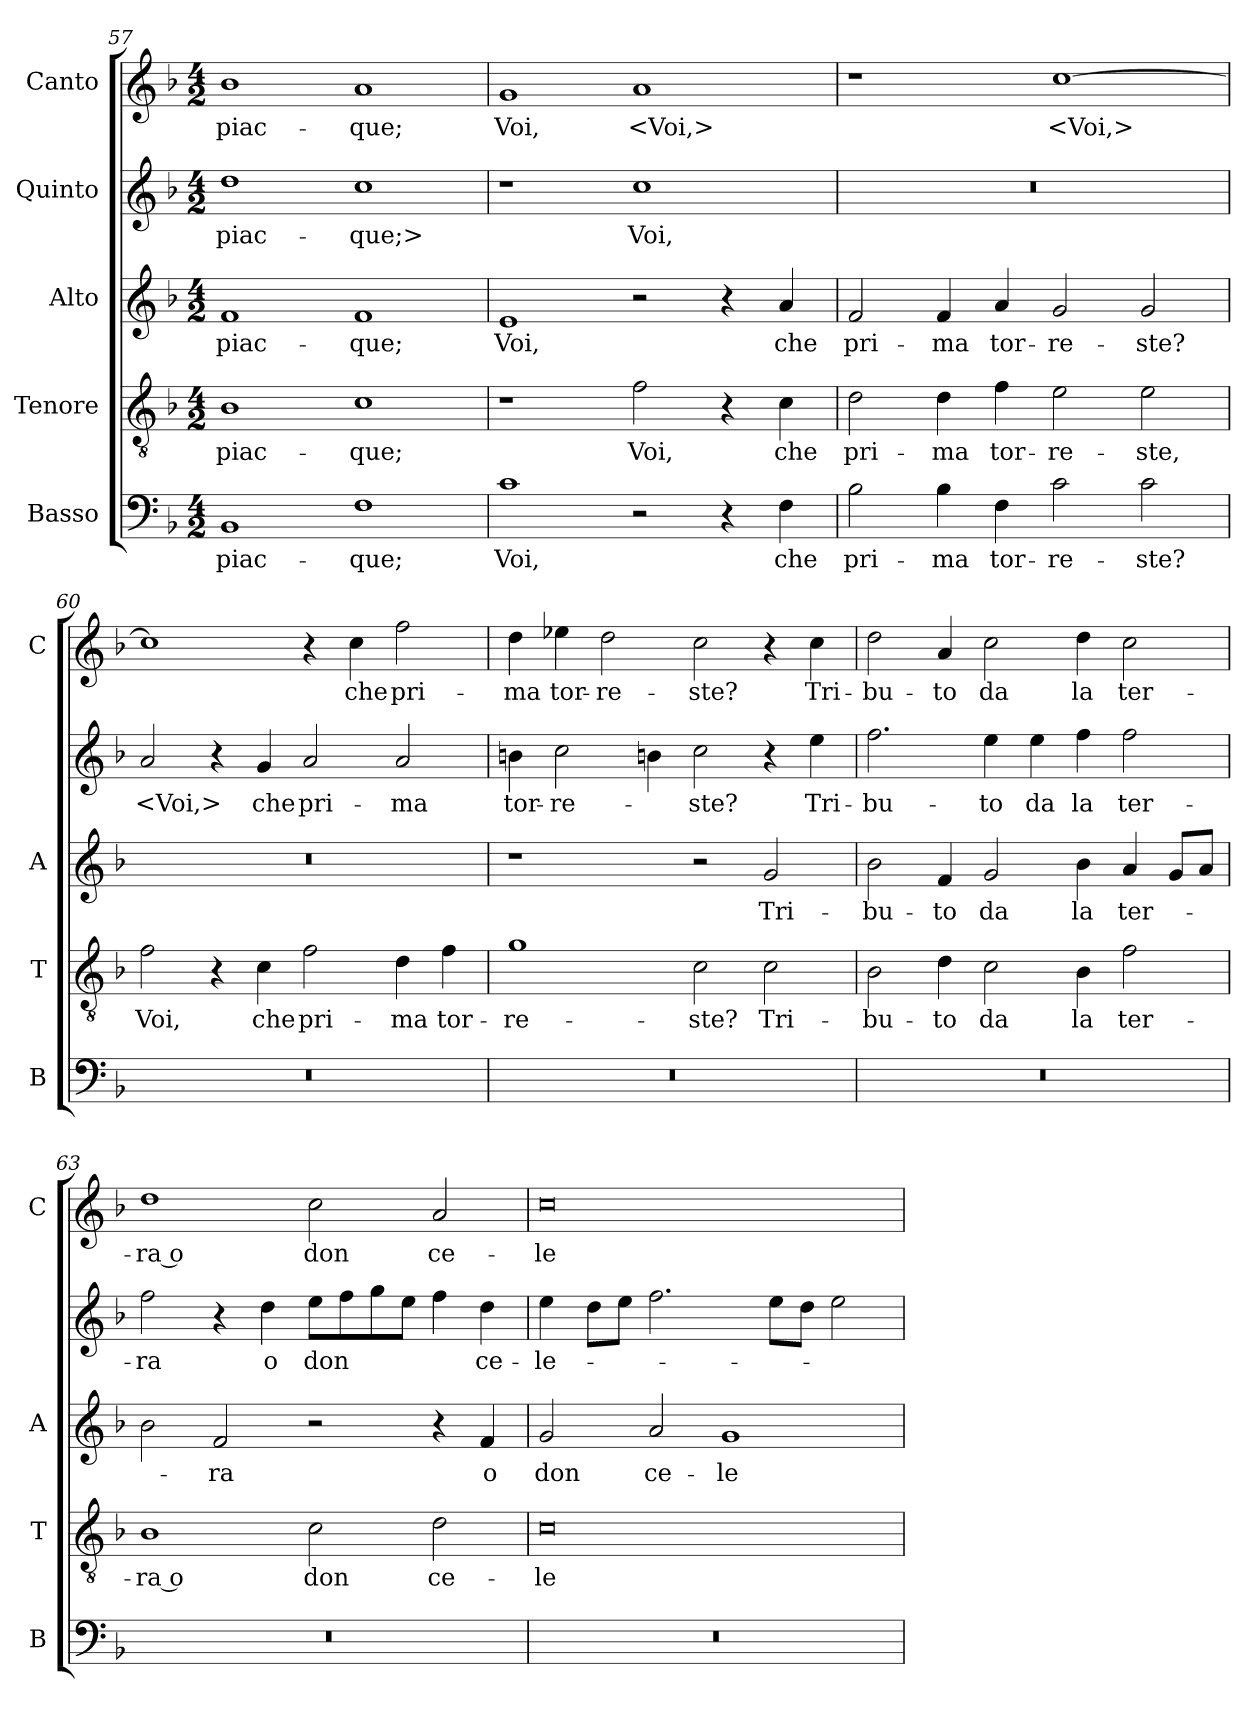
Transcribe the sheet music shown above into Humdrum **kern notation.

**kern	**text	**kern	**text	**kern	**text	**kern	**text	**kern	**text
*part5	*part5	*part4	*part4	*part3	*part3	*part2	*part2	*part1	*part1
*staff5	*staff5	*staff4	*staff4	*staff3	*staff3	*staff2	*staff2	*staff1	*staff1
*I"Basso	*	*I"Tenore	*	*I"Alto	*	*I"Quinto	*	*I"Canto	*
*I'B	*	*I'T	*	*I'A	*	*	*	*I'C	*
*clefF4	*	*clefGv2	*	*clefG2	*	*clefG2	*	*clefG2	*
*k[b-]	*	*k[b-]	*	*k[b-]	*	*k[b-]	*	*k[b-]	*
*F:	*	*F:	*	*F:	*	*F:	*	*F:	*
*M4/2	*	*M4/2	*	*M4/2	*	*M4/2	*	*M4/2	*
=57	=57	=57	=57	=57	=57	=57	=57	=57	=57
1BB-	piac-	1B-	piac-	1f	piac-	1dd	piac-	1b-	piac-
1F	-que;	1c	-que;	1f	-que;	1cc	-que;>	1a	-que;
=58	=58	=58	=58	=58	=58	=58	=58	=58	=58
1c	Voi,	1r	.	1e	Voi,	1r	.	1g	Voi,
2r	.	2f	Voi,	2r	.	1cc	Voi,	1a	<Voi,>
4r	.	4r	.	4r	.	.	.	.	.
4F	che	4c	che	4a	che	.	.	.	.
=59	=59	=59	=59	=59	=59	=59	=59	=59	=59
2B-	pri-	2d	pri-	2f	pri-	0r	.	1r	.
4B-	-ma	4d	-ma	4f	-ma	.	.	.	.
4F	tor-	4f	tor-	4a	tor-	.	.	.	.
2c	-re-	2e	-re-	2g	-re-	.	.	[1cc	<Voi,>
2c	-ste?	2e	-ste,	2g	-ste?	.	.	.	.
=60	=60	=60	=60	=60	=60	=60	=60	=60	=60
0r	.	2f	Voi,	0r	.	2a	<Voi,>	1cc]	.
.	.	4r	.	.	.	4r	.	.	.
.	.	4c	che	.	.	4g	che	.	.
.	.	2f	pri-	.	.	2a	pri-	4r	.
.	.	.	.	.	.	.	.	4cc	che
.	.	4d	-ma	.	.	2a	-ma	2ff	pri-
.	.	4f	tor-	.	.	.	.	.	.
=61	=61	=61	=61	=61	=61	=61	=61	=61	=61
0r	.	1g	-re-	1r	.	4bn	tor-	4dd	-ma
.	.	.	.	.	.	2cc	-re-	4ee-X	tor-
.	.	.	.	.	.	.	.	2dd	-re-
.	.	.	.	.	.	4bn	.	.	.
.	.	2c	-ste?	2r	.	2cc	-ste?	2cc	-ste?
.	.	2c	Tri-	2g	Tri-	4r	.	4r	.
.	.	.	.	.	.	4ee	Tri-	4cc	Tri-
=62	=62	=62	=62	=62	=62	=62	=62	=62	=62
0r	.	2B-	-bu-	2b-	-bu-	2.ff	-bu-	2dd	-bu-
.	.	4d	-to	4f	-to	.	.	4a	-to
.	.	2c	da	2g	da	4ee	-to	2cc	da
.	.	.	.	.	.	4ee	da	.	.
.	.	4B-	la	4b-	la	4ff	la	4dd	la
.	.	2f	ter-	4a	ter-	2ff	ter-	2cc	ter-
.	.	.	.	8gL	.	.	.	.	.
.	.	.	.	8aJ	.	.	.	.	.
=63	=63	=63	=63	=63	=63	=63	=63	=63	=63
0r	.	1B-	-ra o	2b-	.	2ff	-ra	1dd	-ra o
.	.	.	.	2f	-ra	4r	.	.	.
.	.	.	.	.	.	4dd	o	.	.
.	.	2c	don	2r	.	8eeL	don	2cc	don
.	.	.	.	.	.	8ff	.	.	.
.	.	.	.	.	.	8gg	.	.	.
.	.	.	.	.	.	8eeJ	.	.	.
.	.	2d	ce-	4r	.	4ff	.	2a	ce-
.	.	.	.	4f	o	4dd	ce-	.	.
=64	=64	=64	=64	=64	=64	=64	=64	=64	=64
0r	.	0c	-le-	2g	don	4ee	-le-	0cc	-le-
.	.	.	.	.	.	8ddL	.	.	.
.	.	.	.	.	.	8eeJ	.	.	.
.	.	.	.	2a	ce-	2.ff	.	.	.
.	.	.	.	1g	-le-	.	.	.	.
.	.	.	.	.	.	8eeL	.	.	.
.	.	.	.	.	.	8ddJ	.	.	.
.	.	.	.	.	.	2ee	.	.	.
=	=	=	=	=	=	=	=	=	=
*-	*-	*-	*-	*-	*-	*-	*-	*-	*-
